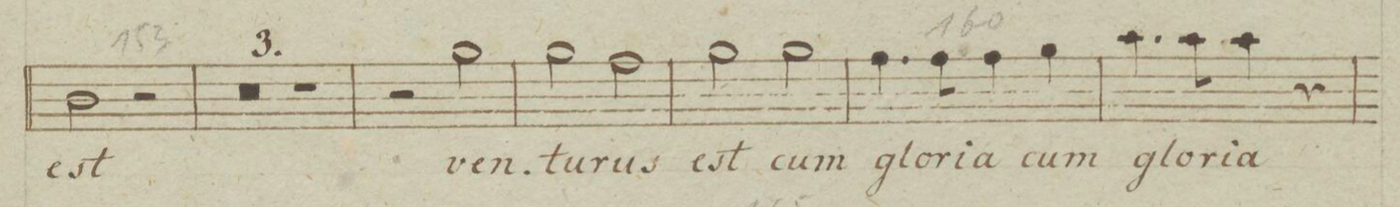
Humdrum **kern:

**kern	**text	**dynam
*I"Canto	*	*
*clefC1	*	*
*k[b-e-a-]	*	*
*met(c)	*	*
*M4/4	*	*
2g\	est	.
2r	.	.
=150	=150	=150
0r	.	.
=151	=151	=151
=152	=152	=152
1r	.	.
=153	=153	=153
2r	.	.
2ee-\	ven-	.
=154	=154	=154
2ee-\	-tu-	.
2dd\	-rus	.
=155	=155	=155
2ee-\	est	.
2ee-\	cum	.
=156	=156	=156
4.dd\	glo-	.
8dd\	-ri-	.
4dd\	-a	.
4ee-\	cum	.
=157	=157	=157
4.ff\	glo-	.
8ff\	-ri-	.
4ff\	-a	.
4r	.	.
=158	=158	=158
*-	*-	*-
